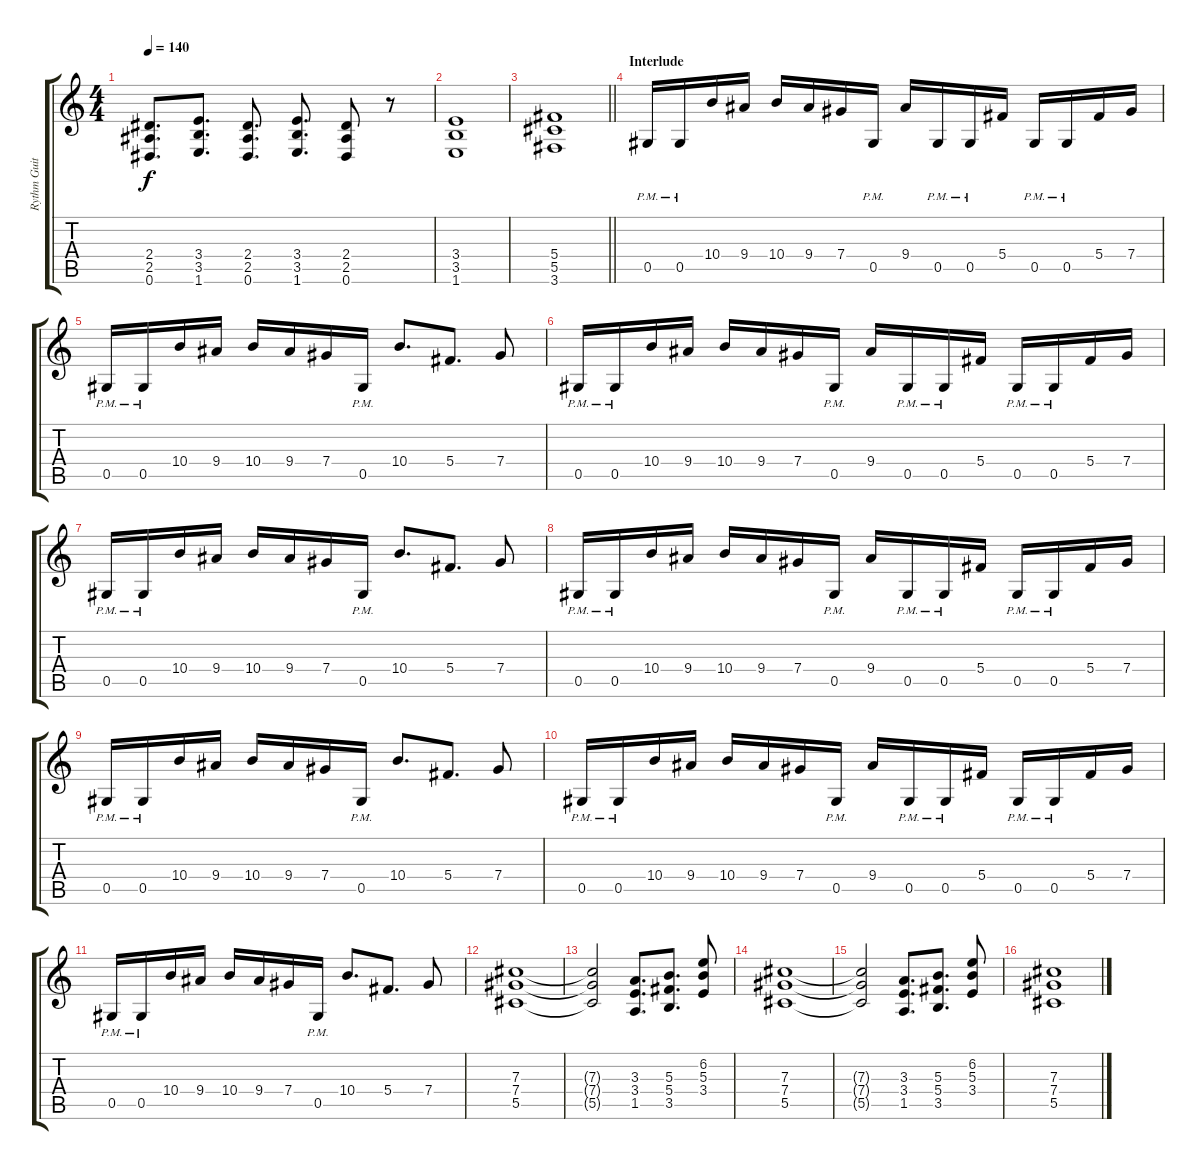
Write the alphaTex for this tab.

\track ("Rythm Guitar" "Rythm Guit") {instrument distortionguitar}
\staff {score tabs}
\tuning (Eb4 Bb3 Gb3 Db3 Ab2 Eb2) {hide}
\ts (4 4)
\tempo 140
\clef g2
\ks c
(2.4 2.5 0.6).8{d dy f} (3.4 3.5 1.6).8{d} (2.4 2.5 0.6).8{d} (3.4 3.5 1.6).8{d} (2.4 2.5 0.6).8 r.8 |
(3.4 3.5 1.6).1 |
\barLineRight lightlight
(5.4 5.5 3.6).1 |
\section ("" "Interlude")
0.5{pm}.16 0.5{pm}.16 10.4.16 9.4.16 10.4.16 9.4.16 7.4.16 0.5{pm}.16 9.4.16 0.5{pm}.16 0.5{pm}.16 5.4.16 0.5{pm}.16 0.5{pm}.16 5.4.16 7.4.16 |
0.5{pm}.16 0.5{pm}.16 10.4.16 9.4.16 10.4.16 9.4.16 7.4.16 0.5{pm}.16 10.4.8{d} 5.4.8{d} 7.4.8 |
0.5{pm}.16 0.5{pm}.16 10.4.16 9.4.16 10.4.16 9.4.16 7.4.16 0.5{pm}.16 9.4.16 0.5{pm}.16 0.5{pm}.16 5.4.16 0.5{pm}.16 0.5{pm}.16 5.4.16 7.4.16 |
0.5{pm}.16 0.5{pm}.16 10.4.16 9.4.16 10.4.16 9.4.16 7.4.16 0.5{pm}.16 10.4.8{d} 5.4.8{d} 7.4.8 |
0.5{pm}.16 0.5{pm}.16 10.4.16 9.4.16 10.4.16 9.4.16 7.4.16 0.5{pm}.16 9.4.16 0.5{pm}.16 0.5{pm}.16 5.4.16 0.5{pm}.16 0.5{pm}.16 5.4.16 7.4.16 |
0.5{pm}.16 0.5{pm}.16 10.4.16 9.4.16 10.4.16 9.4.16 7.4.16 0.5{pm}.16 10.4.8{d} 5.4.8{d} 7.4.8 |
0.5{pm}.16 0.5{pm}.16 10.4.16 9.4.16 10.4.16 9.4.16 7.4.16 0.5{pm}.16 9.4.16 0.5{pm}.16 0.5{pm}.16 5.4.16 0.5{pm}.16 0.5{pm}.16 5.4.16 7.4.16 |
0.5{pm}.16 0.5{pm}.16 10.4.16 9.4.16 10.4.16 9.4.16 7.4.16 0.5{pm}.16 10.4.8{d} 5.4.8{d} 7.4.8 |
(7.3 7.4 5.5).1 |
(7.3{t} 7.4{t} 5.5{t}).2 (3.3 3.4 1.5).8{d} (5.3 5.4 3.5).8{d} (6.2 5.3 3.4).8 |
(7.3 7.4 5.5).1 |
(7.3{t} 7.4{t} 5.5{t}).2 (3.3 3.4 1.5).8{d} (5.3 5.4 3.5).8{d} (6.2 5.3 3.4).8 |
(7.3 7.4 5.5).1
